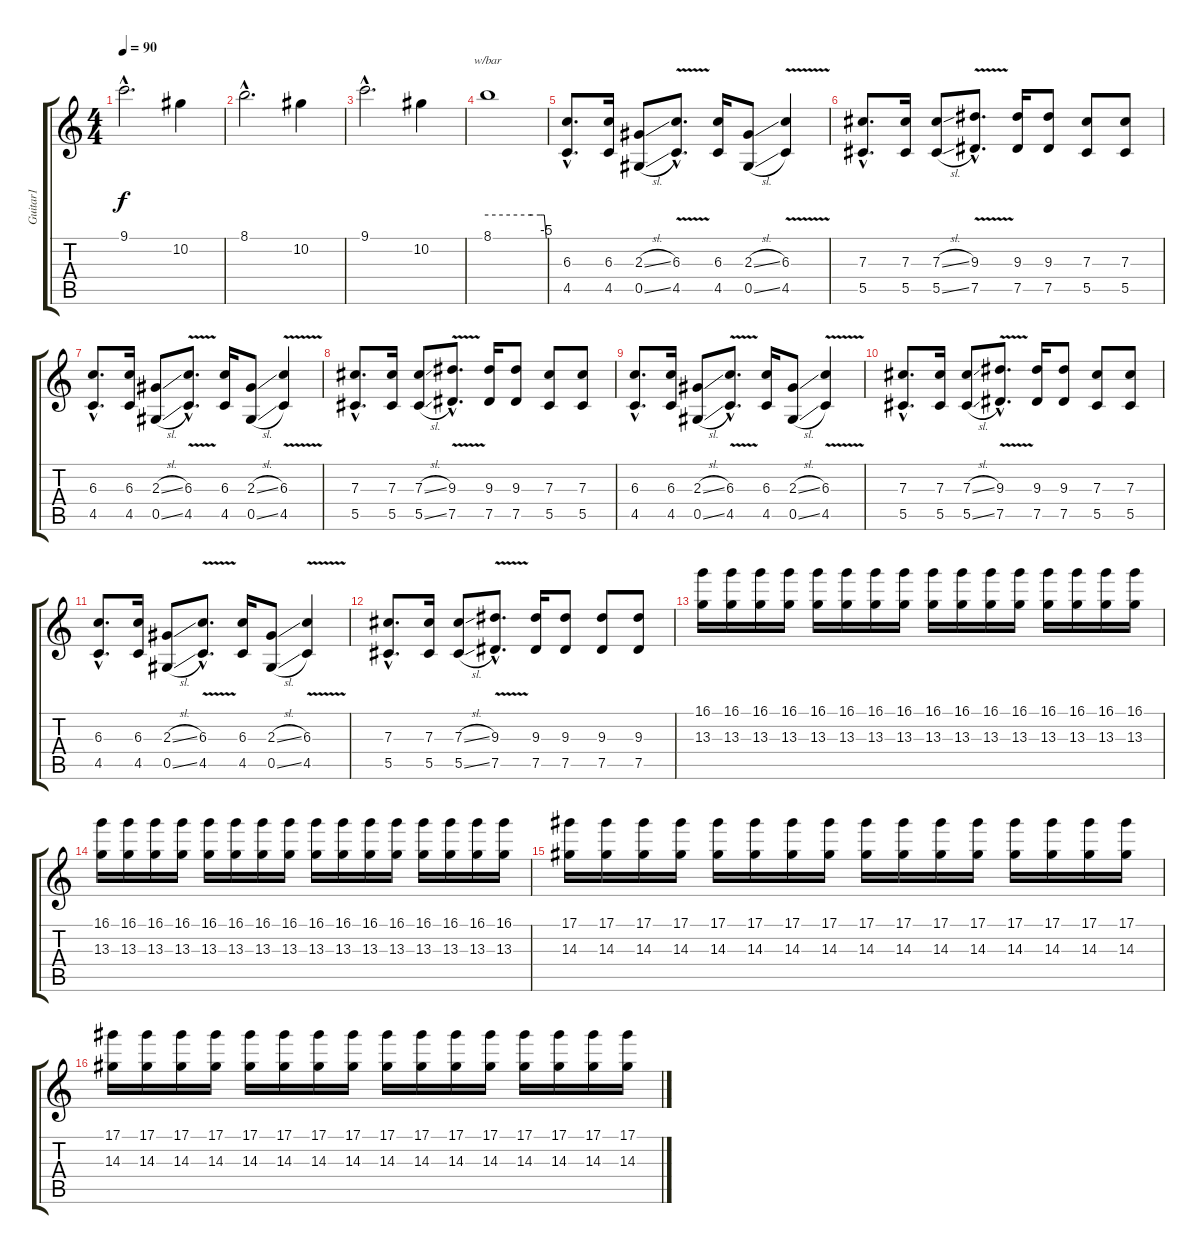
\track ("Guitar1" "Guitar1") {instrument distortionguitar}
\staff {score tabs}
\tuning (Eb4 Bb3 Gb3 Db3 Ab2 Eb2) {hide}
\ts (4 4)
\tempo 90
\clef g2
\ks c
9.1{hac}.2{d dy f} 10.2.4 |
8.1{hac}.2{d} 10.2.4 |
9.1{hac}.2{d} 10.2.4 |
8.1.1{tbe (custom default 0 0 45 0 54 0 56 0 58 0 60 -20)} |
(6.3{hac} 4.5{hac}).8{d balance 8 instrument distortionguitar} (6.3 4.5).16 (2.3{sl} 0.5{sl}).8 (6.3{v hac} 4.5{v hac}).8{d} (6.3 4.5).16 (2.3{sl} 0.5{sl}).8 (6.3{v} 4.5{v}).4 |
(7.3{hac} 5.5{hac}).8{d} (7.3 5.5).16 (7.3{sl} 5.5{sl}).8 (9.3{v hac} 7.5{v hac}).8{d} (9.3 7.5).16 (9.3 7.5).8 (7.3 5.5).8 (7.3 5.5).8 |
(6.3{hac} 4.5{hac}).8{d} (6.3 4.5).16 (2.3{sl} 0.5{sl}).8 (6.3{v hac} 4.5{v hac}).8{d} (6.3 4.5).16 (2.3{sl} 0.5{sl}).8 (6.3{v} 4.5{v}).4 |
(7.3{hac} 5.5{hac}).8{d} (7.3 5.5).16 (7.3{sl} 5.5{sl}).8 (9.3{v hac} 7.5{v hac}).8{d} (9.3 7.5).16 (9.3 7.5).8 (7.3 5.5).8 (7.3 5.5).8 |
(6.3{hac} 4.5{hac}).8{d} (6.3 4.5).16 (2.3{sl} 0.5{sl}).8 (6.3{v hac} 4.5{v hac}).8{d} (6.3 4.5).16 (2.3{sl} 0.5{sl}).8 (6.3{v} 4.5{v}).4 |
(7.3{hac} 5.5{hac}).8{d} (7.3 5.5).16 (7.3{sl} 5.5{sl}).8 (9.3{v hac} 7.5{v hac}).8{d} (9.3 7.5).16 (9.3 7.5).8 (7.3 5.5).8 (7.3 5.5).8 |
(6.3{hac} 4.5{hac}).8{d} (6.3 4.5).16 (2.3{sl} 0.5{sl}).8 (6.3{v hac} 4.5{v hac}).8{d} (6.3 4.5).16 (2.3{sl} 0.5{sl}).8 (6.3{v} 4.5{v}).4 |
(7.3{hac} 5.5{hac}).8{d} (7.3 5.5).16 (7.3{sl} 5.5{sl}).8 (9.3{v hac} 7.5{v hac}).8{d} (9.3 7.5).16 (9.3 7.5).8 (9.3 7.5).8 (9.3 7.5).8 |
(16.1 13.3).16{balance 0} (16.1 13.3).16 (16.1 13.3).16 (16.1 13.3).16 (16.1 13.3).16 (16.1 13.3).16 (16.1 13.3).16 (16.1 13.3).16 (16.1 13.3).16 (16.1 13.3).16 (16.1 13.3).16 (16.1 13.3).16 (16.1 13.3).16 (16.1 13.3).16 (16.1 13.3).16 (16.1 13.3).16 |
(16.1 13.3).16 (16.1 13.3).16 (16.1 13.3).16 (16.1 13.3).16 (16.1 13.3).16 (16.1 13.3).16 (16.1 13.3).16 (16.1 13.3).16 (16.1 13.3).16 (16.1 13.3).16 (16.1 13.3).16 (16.1 13.3).16 (16.1 13.3).16 (16.1 13.3).16 (16.1 13.3).16 (16.1 13.3).16 |
(17.1 14.3).16 (17.1 14.3).16 (17.1 14.3).16 (17.1 14.3).16 (17.1 14.3).16 (17.1 14.3).16 (17.1 14.3).16 (17.1 14.3).16 (17.1 14.3).16 (17.1 14.3).16 (17.1 14.3).16 (17.1 14.3).16 (17.1 14.3).16 (17.1 14.3).16 (17.1 14.3).16 (17.1 14.3).16 |
(17.1 14.3).16 (17.1 14.3).16 (17.1 14.3).16 (17.1 14.3).16 (17.1 14.3).16 (17.1 14.3).16 (17.1 14.3).16 (17.1 14.3).16 (17.1 14.3).16 (17.1 14.3).16 (17.1 14.3).16 (17.1 14.3).16 (17.1 14.3).16 (17.1 14.3).16 (17.1 14.3).16 (17.1 14.3).16
